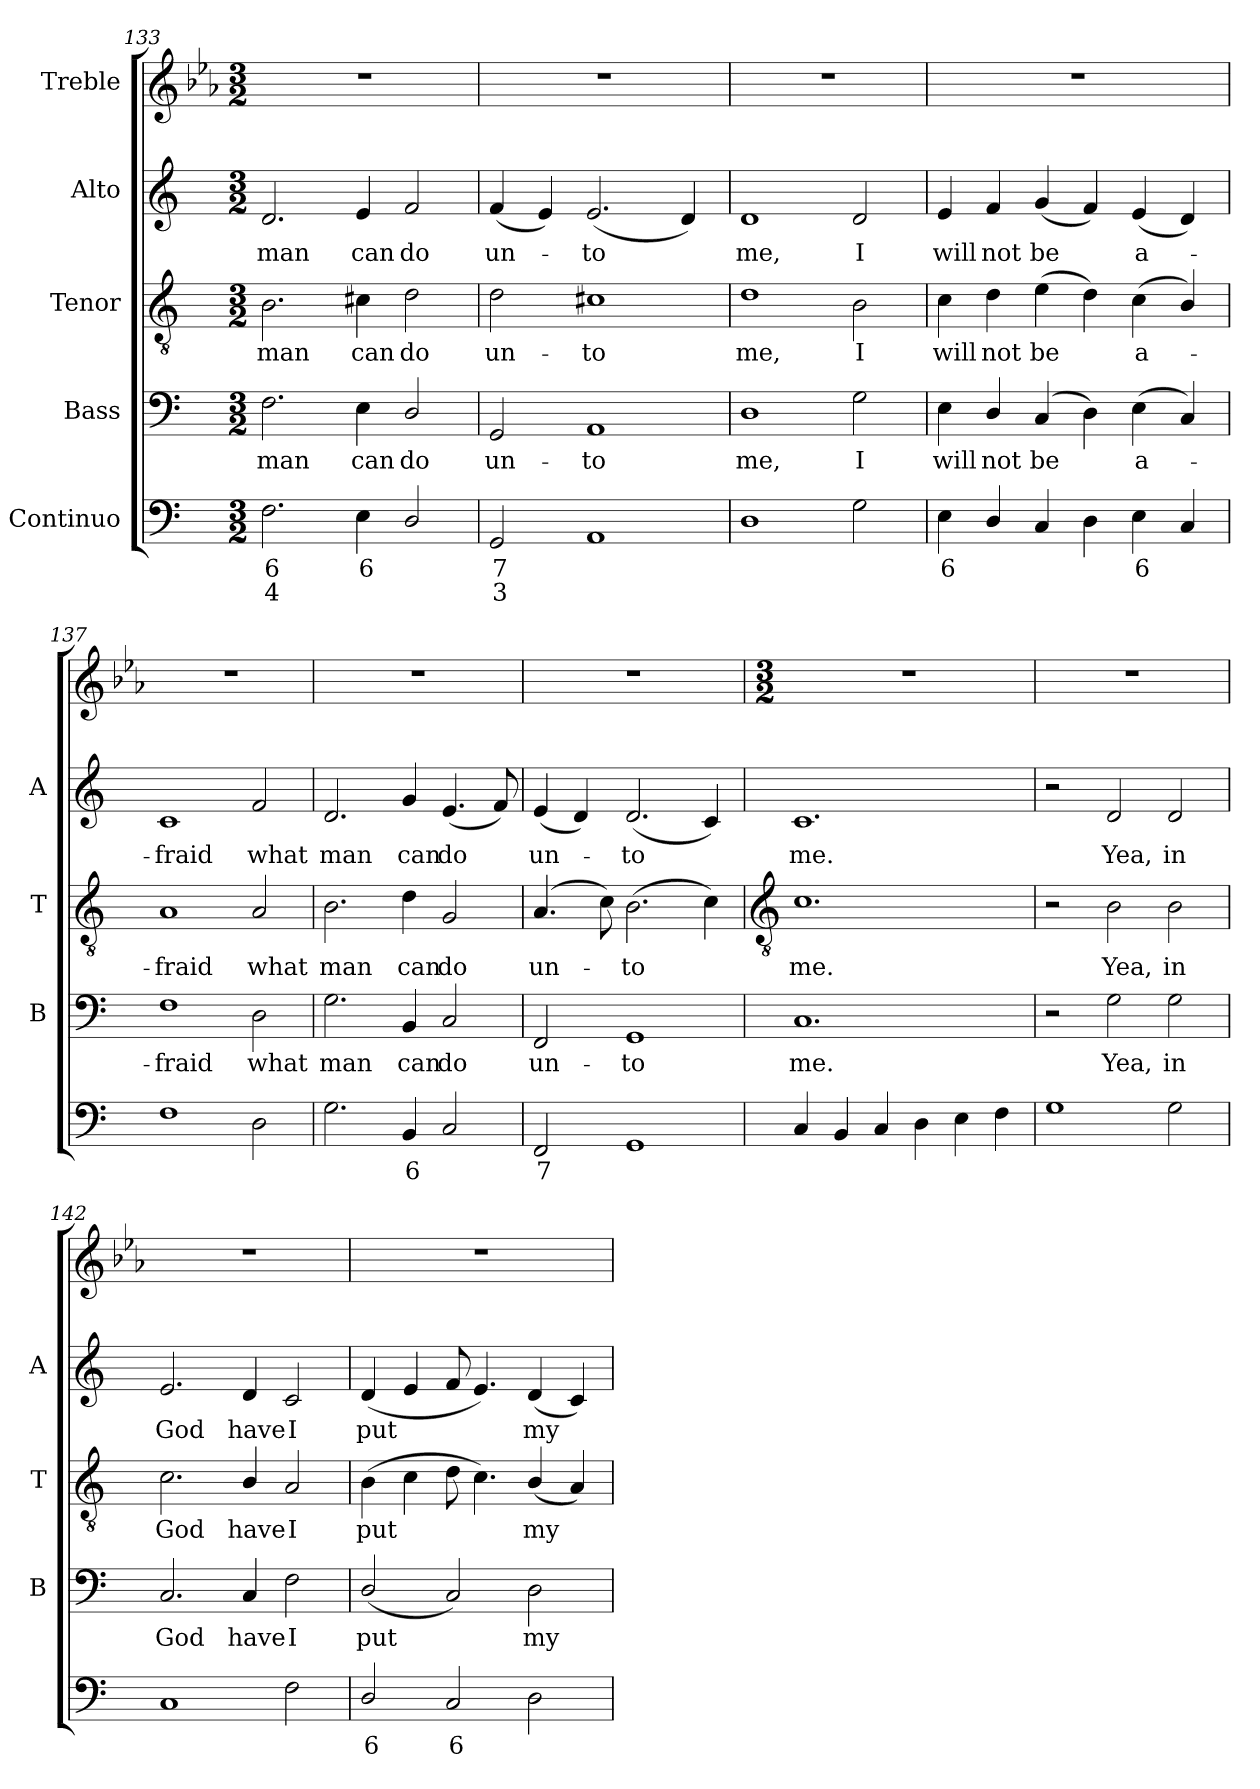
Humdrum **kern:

**kern	**text	**text	**kern	**text	**kern	**text	**kern	**text	**kern
*part5	*part5	*part5	*part4	*part4	*part3	*part3	*part2	*part2	*part1
*staff5	*staff5	*staff5	*staff4	*staff4	*staff3	*staff3	*staff2	*staff2	*staff1
*I"Continuo	*	*	*I"Bass	*	*I"Tenor	*	*I"Alto	*	*I"Treble
*	*	*	*I'B	*	*I'T	*	*I'A	*	*
*clefF4	*	*	*clefF4	*	*clefGv2	*	*clefG2	*	*clefG2
*k[]	*	*	*k[]	*	*k[]	*	*k[]	*	*k[b-e-a-]
*C:	*	*	*C:	*	*C:	*	*C:	*	*E-:
*M3/2	*	*	*M3/2	*	*M3/2	*	*M3/2	*	*M3/2
=133	=133	=133	=133	=133	=133	=133	=133	=133	=133
!	!LO:LY:b	!LO:LY:b	!	!LO:LY:b	!	!LO:LY:b	!	!LO:LY:b	!
2.F	6	4	2.F	man	2.B	man	2.d	man	1.r
!	!LO:LY:b	!	!	!LO:LY:b	!	!LO:LY:b	!	!LO:LY:b	!
4E	6	.	4E	can	4c#X	can	4e	can	.
!	!	!	!	!LO:LY:b	!	!LO:LY:b	!	!LO:LY:b	!
2D/	.	.	2D/	do	2d	do	2f	do	.
=134	=134	=134	=134	=134	=134	=134	=134	=134	=134
!	!LO:LY:b	!LO:LY:b	!	!LO:LY:b	!	!LO:LY:b	!	!LO:LY:b	!
2GG	7	3	2GG	un-	2d	un-	(<4f	un-	1.r
.	.	.	.	.	.	.	4e)	.	.
!	!	!	!	!LO:LY:b	!	!LO:LY:b	!	!LO:LY:b	!
1AA	.	.	1AA	-to	1c#X	-to	(<2.e	to	.
.	.	.	.	.	.	.	4d)	.	.
=135	=135	=135	=135	=135	=135	=135	=135	=135	=135
!	!	!	!	!LO:LY:b	!	!LO:LY:b	!	!LO:LY:b	!
1D	.	.	1D	me,	1d	me,	1d	me,	1.r
!	!	!	!	!LO:LY:b	!	!LO:LY:b	!	!LO:LY:b	!
2G	.	.	2G	I	2B	I	2d	I	.
=136	=136	=136	=136	=136	=136	=136	=136	=136	=136
!	!LO:LY:b	!	!	!LO:LY:b	!	!LO:LY:b	!	!LO:LY:b	!
4E	6	.	4E	will	4c	will	4e	will	1.r
!	!	!	!	!LO:LY:b	!	!LO:LY:b	!	!LO:LY:b	!
4D/	.	.	4D/	not	4d	not	4f	not	.
!	!	!	!	!LO:LY:b	!	!LO:LY:b	!	!LO:LY:b	!
4C	.	.	(<4C	be	(>4e	be	(<4g	be	.
4D	.	.	4D)	.	4d)	.	4f)	.	.
!	!LO:LY:b	!	!	!LO:LY:b	!	!LO:LY:b	!	!LO:LY:b	!
4E	6	.	(<4E	a-	(<4c	a-	(<4e	a-	.
4C	.	.	4C)	.	4B/)	.	4d)	.	.
=137	=137	=137	=137	=137	=137	=137	=137	=137	=137
!	!	!	!	!LO:LY:b	!	!LO:LY:b	!	!LO:LY:b	!
1F	.	.	1F	fraid	1A	fraid	1c	fraid	1.r
!	!	!	!	!LO:LY:b	!	!LO:LY:b	!	!LO:LY:b	!
2D	.	.	2D	what	2A	what	2f	what	.
=138	=138	=138	=138	=138	=138	=138	=138	=138	=138
!	!	!	!	!LO:LY:b	!	!LO:LY:b	!	!LO:LY:b	!
2.G	.	.	2.G	man	2.B	man	2.d	man	1.r
!	!LO:LY:b	!	!	!LO:LY:b	!	!LO:LY:b	!	!LO:LY:b	!
4BB	6	.	4BB	can	4d	can	4g	can	.
!	!	!	!	!LO:LY:b	!	!LO:LY:b	!	!LO:LY:b	!
2C	.	.	2C	do	2G	do	(<4.e	do	.
.	.	.	.	.	.	.	8f)	.	.
=139	=139	=139	=139	=139	=139	=139	=139	=139	=139
!	!LO:LY:b	!	!	!LO:LY:b	!	!LO:LY:b	!	!LO:LY:b	!
2FF	7	.	2FF	un-	(<4.A	un-	(<4e	un-	1.r
.	.	.	.	.	.	.	4d)	.	.
.	.	.	.	.	8c)	.	.	.	.
!	!	!	!	!LO:LY:b	!	!LO:LY:b	!	!LO:LY:b	!
1GG	.	.	1GG	-to	(>2.B	to	(<2.d	to	.
.	.	.	.	.	4c)	.	4c)	.	.
!!LO:LB:g=z
=140	=140	=140	=140	=140	=140	=140	=140	=140	=140
*	*	*	*	*	*clefGv2	*	*	*	*
*	*	*	*	*	*	*	*	*	*M3/2
!	!	!	!	!LO:LY:b	!	!LO:LY:b	!	!LO:LY:b	!
4C	.	.	1.C	me.	1.c	me.	1.c	me.	1.r
4BB	.	.	.	.	.	.	.	.	.
4C	.	.	.	.	.	.	.	.	.
4D	.	.	.	.	.	.	.	.	.
4E	.	.	.	.	.	.	.	.	.
4F	.	.	.	.	.	.	.	.	.
=141	=141	=141	=141	=141	=141	=141	=141	=141	=141
1G	.	.	2r	.	2r	.	2r	.	1.r
!	!	!	!	!LO:LY:b	!	!LO:LY:b	!	!LO:LY:b	!
.	.	.	2G	Yea,	2B	Yea,	2d	Yea,	.
!	!	!	!	!LO:LY:b	!	!LO:LY:b	!	!LO:LY:b	!
2G	.	.	2G	in	2B	in	2d	in	.
=142	=142	=142	=142	=142	=142	=142	=142	=142	=142
!	!	!	!	!LO:LY:b	!	!LO:LY:b	!	!LO:LY:b	!
1C	.	.	2.C	God	2.c	God	2.e	God	1.r
!	!	!	!	!LO:LY:b	!	!LO:LY:b	!	!LO:LY:b	!
.	.	.	4C	have	4B/	have	4d	have	.
!	!	!	!	!LO:LY:b	!	!LO:LY:b	!	!LO:LY:b	!
2F	.	.	2F	I	2A	I	2c	I	.
=143	=143	=143	=143	=143	=143	=143	=143	=143	=143
!	!LO:LY:b	!	!	!LO:LY:b	!	!LO:LY:b	!	!LO:LY:b	!
2D/	6	.	(<2D/	put	(>4B	put	(<4d	put	1.r
.	.	.	.	.	4c	.	4e	.	.
!	!LO:LY:b	!	!	!	!	!	!	!	!
2C	6	.	2C)	.	8d	.	8f	.	.
.	.	.	.	.	4.c)	.	4.e)	.	.
!	!	!	!	!LO:LY:b	!	!LO:LY:b	!	!LO:LY:b	!
2D	.	.	2D	my	(<4B/	my	(<4d	my	.
.	.	.	.	.	4A)	.	4c)	.	.
=	=	=	=	=	=	=	=	=	=
*-	*-	*-	*-	*-	*-	*-	*-	*-	*-
